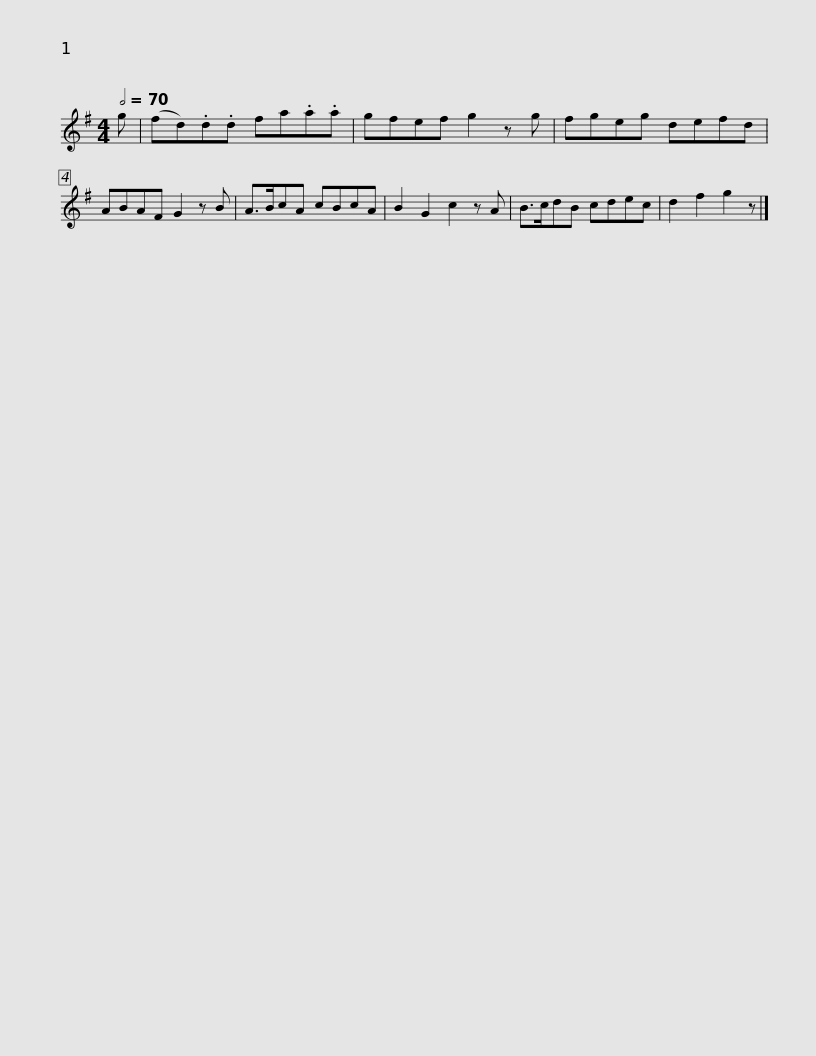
X:1
L:1/8
Q:1/2=70
M:4/4
I:linebreak $
K:G
V:1 treble
V:1
 g | (fd).d.d fa.a.a | gfef g2 z g | fgeg defd | ABAF G2 z B | %5
 A>BcA cBcA |$ B2 G2 c2 z A | B>cdB cdec | d2 f2 g2 z |] %9
